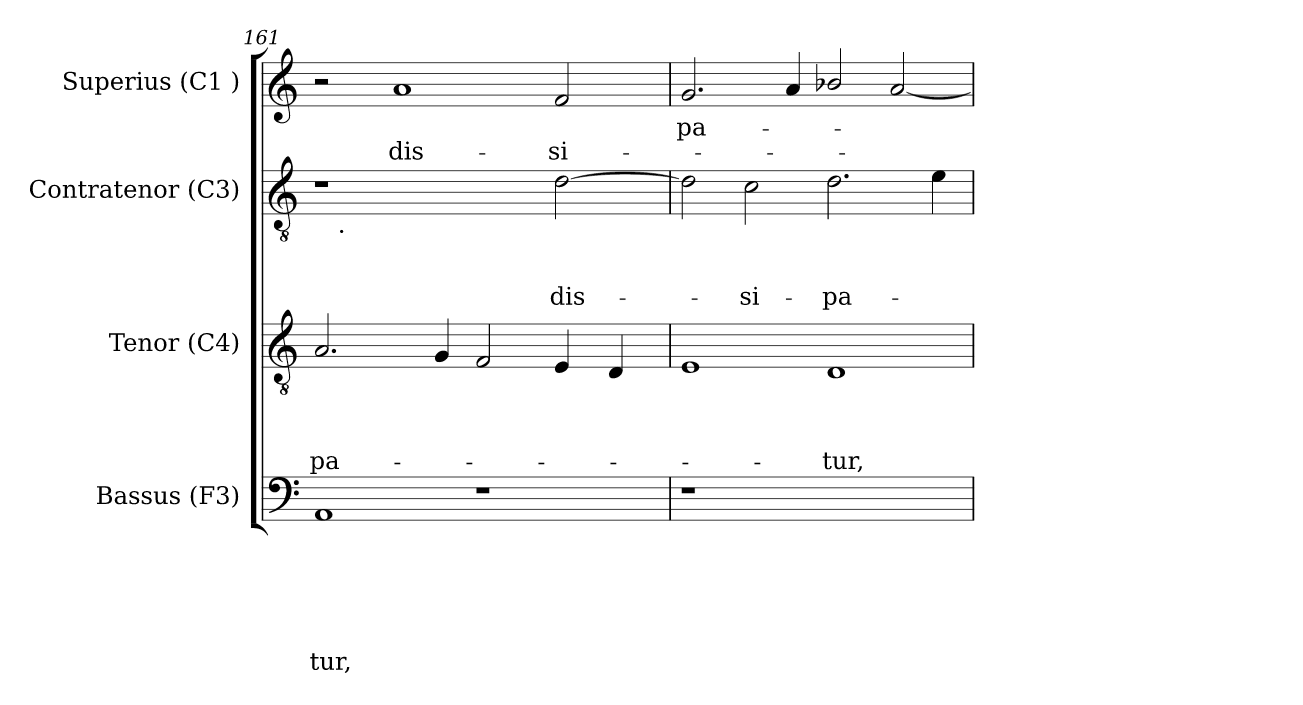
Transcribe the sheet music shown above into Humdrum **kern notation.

**kern	**text	**text	**text	**text	**text	**text	**kern	**text	**text	**text	**text	**kern	**text	**text	**text	**kern	**text	**text
*part4	*part4	*part4	*part4	*part4	*part4	*part4	*part3	*part3	*part3	*part3	*part3	*part2	*part2	*part2	*part2	*part1	*part1	*part1
*staff4	*staff4	*staff4	*staff4	*staff4	*staff4	*staff4	*staff3	*staff3	*staff3	*staff3	*staff3	*staff2	*staff2	*staff2	*staff2	*staff1	*staff1	*staff1
*I"Bassus (F3)	*	*	*	*	*	*	*I"Tenor (C4)	*	*	*	*	*I"Contratenor (C3)	*	*	*	*I"Superius (C1 )	*	*
*I'Bass.	*	*	*	*	*	*	*I'T.	*	*	*	*	*I'C.	*	*	*	*I'S.	*	*
*clefF4	*	*	*	*	*	*	*clefGv2	*	*	*	*	*clefGv2	*	*	*	*clefG2	*	*
*k[]	*	*	*	*	*	*	*k[]	*	*	*	*	*k[]	*	*	*	*k[]	*	*
*C:	*	*	*	*	*	*	*C:	*	*	*	*	*C:	*	*	*	*C:	*	*
=161	=161	=161	=161	=161	=161	=161	=161	=161	=161	=161	=161	=161	=161	=161	=161	=161	=161	=161
!	!	!	!	!	!	!LO:LY:b	!	!	!	!	!LO:LY:b	!	!	!	!	!	!	!
*	*	*	*	*	*	*	*	*	*	*	*	*^	*	*	*	*	*	*
1AA	.	.	.	.	.	-tur,	2.A/	.	.	.	-pa-	1r	16.ryy	.	.	.	2r	.	.
!	!	!	!	!	!	!	!	!	!	!	!	!	!LO:TX:b:t=.	!	!	!	!	!	!
.	.	.	.	.	.	.	.	.	.	.	.	.	1ryy	.	.	.	.	.	.
!	!	!	!	!	!	!	!	!	!	!	!	!	!	!	!	!	!	!	!LO:LY:b
.	.	.	.	.	.	.	.	.	.	.	.	.	.	.	.	.	1a	.	-dis-
.	.	.	.	.	.	.	4G/	.	.	.	.	.	.	.	.	.	.	.	.
1r	.	.	.	.	.	.	2F/	.	.	.	.	2ryy	.	.	.	.	.	.	.
.	.	.	.	.	.	.	.	.	.	.	.	.	2ryy	.	.	.	.	.	.
!	!	!	!	!	!	!	!	!	!	!	!	!	!	!	!	!LO:LY:b	!	!	!LO:LY:b
.	.	.	.	.	.	.	4E/	.	.	.	.	[>2d\	.	.	.	dis-	2f/	.	-si-
.	.	.	.	.	.	.	.	.	.	.	.	.	4ryy	.	.	.	.	.	.
.	.	.	.	.	.	.	4D/	.	.	.	.	.	.	.	.	.	.	.	.
.	.	.	.	.	.	.	.	.	.	.	.	.	8ryy	.	.	.	.	.	.
.	.	.	.	.	.	.	.	.	.	.	.	.	32ryy	.	.	.	.	.	.
=162	=162	=162	=162	=162	=162	=162	=162	=162	=162	=162	=162	=162	=162	=162	=162	=162	=162	=162	=162
!LO:N:vis=1	!	!	!	!	!	!	!	!	!	!	!	!	!	!	!	!	!	!LO:LY:b	!
*	*	*	*	*	*	*	*	*	*	*	*	*v	*v	*	*	*	*	*	*
1r	.	.	.	.	.	.	1E	.	.	.	.	2d\]	.	.	.	2.g/	pa-	.
!	!	!	!	!	!	!	!	!	!	!	!	!	!	!	!LO:LY:b	!	!	!
.	.	.	.	.	.	.	.	.	.	.	.	2c\	.	.	-si-	.	.	.
.	.	.	.	.	.	.	.	.	.	.	.	.	.	.	.	4a/	.	.
!	!	!	!	!	!	!	!	!	!	!	!LO:LY:b	!	!	!	!LO:LY:b	!	!	!
1ryy	.	.	.	.	.	.	1D	.	.	.	-tur,	2.d\	.	.	-pa-	2b-/	.	.
.	.	.	.	.	.	.	.	.	.	.	.	.	.	.	.	[<2a/	.	.
.	.	.	.	.	.	.	.	.	.	.	.	4e\	.	.	.	.	.	.
=	=	=	=	=	=	=	=	=	=	=	=	=	=	=	=	=	=	=
*-	*-	*-	*-	*-	*-	*-	*-	*-	*-	*-	*-	*-	*-	*-	*-	*-	*-	*-
